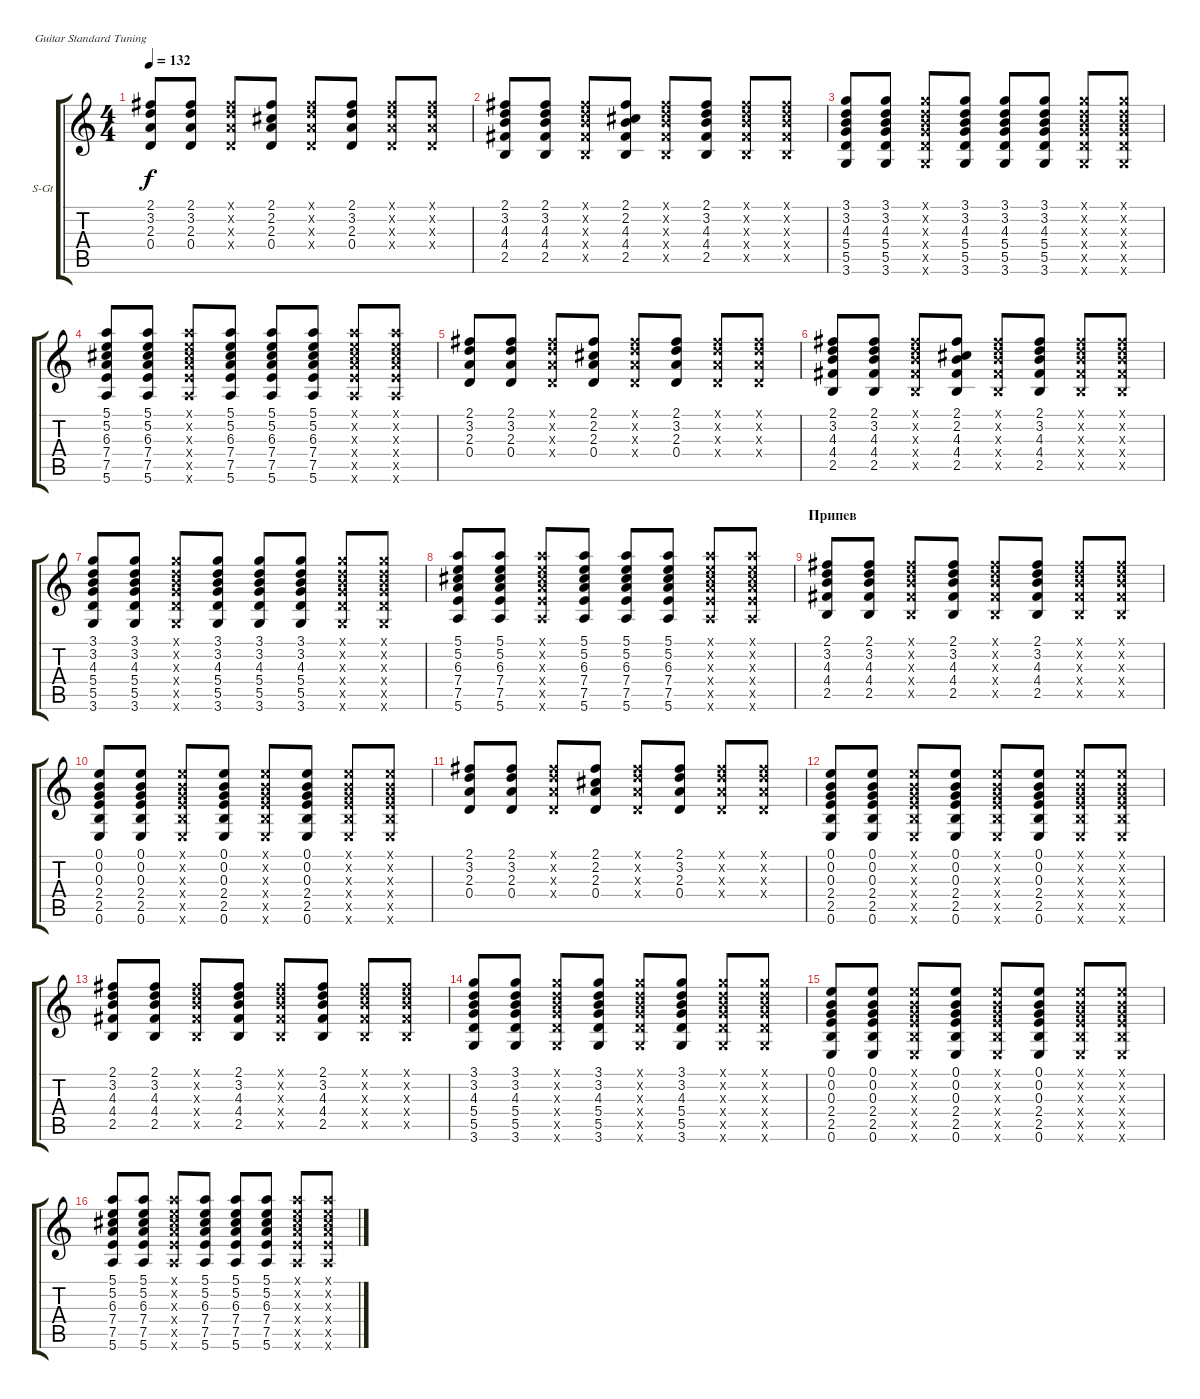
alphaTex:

\defaultSystemsLayout 4
\bracketExtendMode groupsimilarinstruments
\firstSystemTrackNameOrientation horizontal
\otherSystemsTrackNameOrientation horizontal
\track ("Steel Guitar" "S-Gt") {instrument acousticguitarsteel}
\staff {score tabs}
\tuning (E4 B3 G3 D3 A2 E2)
\ts (4 4)
\tempo 132
\clef g2
\ks c
(0.4 2.3 2.1 3.2).8{dy f} (0.4 2.1 2.3 3.2).8 (0.4{x} 2.3{x} 2.1{x} 3.2{x}).8 (0.4 2.3 2.2 2.1).8 (0.4{x} 2.3{x} 2.1{x} 3.2{x}).8 (0.4 2.1 2.3 3.2).8 (0.4{x} 2.3{x} 2.1{x} 3.2{x}).8 (0.4{x} 2.3{x} 2.1{x} 3.2{x}).8 |
(2.5 2.1 3.2 4.3 4.4).8 (2.5 2.1 3.2 4.3 4.4).8 (2.5{x} 2.1{x} 3.2{x} 4.3{x} 4.4{x}).8 (2.5 2.1 2.2 4.3 4.4).8 (2.5{x} 2.1{x} 3.2{x} 4.3{x} 4.4{x}).8 (2.5 2.1 3.2 4.3 4.4).8 (2.5{x} 2.1{x} 3.2{x} 4.3{x} 4.4{x}).8 (2.5{x} 2.1{x} 3.2{x} 4.3{x} 4.4{x}).8 |
(3.6 3.1 3.2 4.3 5.4 5.5).8 (3.6 3.1 3.2 4.3 5.4 5.5).8 (3.6{x} 3.1{x} 3.2{x} 4.3{x} 5.4{x} 5.5{x}).8 (3.6 3.1 3.2 4.3 5.4 5.5).8 (3.6 3.1 3.2 4.3 5.4 5.5).8 (3.6 3.1 3.2 4.3 5.4 5.5).8 (3.6{x} 3.1{x} 3.2{x} 4.3{x} 5.4{x} 5.5{x}).8 (3.6{x} 3.1{x} 3.2{x} 4.3{x} 5.4{x} 5.5{x}).8 |
(5.6 5.1 5.2 6.3 7.4 7.5).8 (5.6 5.1 5.2 6.3 7.4 7.5).8 (5.6{x} 5.1{x} 5.2{x} 6.3{x} 7.4{x} 7.5{x}).8 (5.6 5.1 7.4 7.5 5.2 6.3).8 (5.6 5.1 5.2 6.3 7.4 7.5).8 (5.6 5.1 5.2 6.3 7.4 7.5).8 (5.6{x} 5.1{x} 5.2{x} 6.3{x} 7.4{x} 7.5{x}).8 (5.6{x} 5.1{x} 7.4{x} 7.5{x} 5.2{x} 6.3{x}).8 |
(0.4 2.3 2.1 3.2).8 (0.4 2.1 2.3 3.2).8 (0.4{x} 2.3{x} 2.1{x} 3.2{x}).8 (0.4 2.3 2.2 2.1).8 (0.4{x} 2.3{x} 2.1{x} 3.2{x}).8 (0.4 2.1 2.3 3.2).8 (0.4{x} 2.3{x} 2.1{x} 3.2{x}).8 (0.4{x} 2.3{x} 2.1{x} 3.2{x}).8 |
(2.5 2.1 3.2 4.3 4.4).8 (2.5 2.1 3.2 4.3 4.4).8 (2.5{x} 2.1{x} 3.2{x} 4.3{x} 4.4{x}).8 (2.5 2.1 2.2 4.3 4.4).8 (2.5{x} 2.1{x} 3.2{x} 4.3{x} 4.4{x}).8 (2.5 2.1 3.2 4.3 4.4).8 (2.5{x} 2.1{x} 3.2{x} 4.3{x} 4.4{x}).8 (2.5{x} 2.1{x} 3.2{x} 4.3{x} 4.4{x}).8 |
(3.6 3.1 3.2 4.3 5.4 5.5).8 (3.6 3.1 3.2 4.3 5.4 5.5).8 (3.6{x} 3.1{x} 3.2{x} 4.3{x} 5.4{x} 5.5{x}).8 (3.6 3.1 3.2 4.3 5.4 5.5).8 (3.6 3.1 3.2 4.3 5.4 5.5).8 (3.6 3.1 3.2 4.3 5.4 5.5).8 (3.6{x} 3.1{x} 3.2{x} 4.3{x} 5.4{x} 5.5{x}).8 (3.6{x} 3.1{x} 3.2{x} 4.3{x} 5.4{x} 5.5{x}).8 |
(5.6 5.1 5.2 6.3 7.4 7.5).8 (5.6 5.1 5.2 6.3 7.4 7.5).8 (5.6{x} 5.1{x} 5.2{x} 6.3{x} 7.4{x} 7.5{x}).8 (5.6 5.1 7.4 7.5 5.2 6.3).8 (5.6 5.1 5.2 6.3 7.4 7.5).8 (5.6 5.1 5.2 6.3 7.4 7.5).8 (5.6{x} 5.1{x} 5.2{x} 6.3{x} 7.4{x} 7.5{x}).8 (5.6{x} 5.1{x} 7.4{x} 7.5{x} 5.2{x} 6.3{x}).8 |
\section ("" "Припев")
(2.5 2.1 3.2 4.3 4.4).8 (2.5 2.1 3.2 4.3 4.4).8 (2.5{x} 2.1{x} 3.2{x} 4.3{x} 4.4{x}).8 (2.5 2.1 3.2 4.3 4.4).8 (2.5{x} 2.1{x} 3.2{x} 4.3{x} 4.4{x}).8 (2.5 2.1 3.2 4.3 4.4).8 (2.5{x} 2.1{x} 3.2{x} 4.3{x} 4.4{x}).8 (2.5{x} 2.1{x} 3.2{x} 4.3{x} 4.4{x}).8 |
(0.6 0.1 0.2 0.3 2.4 2.5).8 (0.6 0.1 0.2 0.3 2.4 2.5).8 (0.6{x} 0.1{x} 0.2{x} 0.3{x} 2.4{x} 2.5{x}).8 (0.6 0.1 0.2 0.3 2.4 2.5).8 (0.6{x} 0.1{x} 0.2{x} 0.3{x} 2.4{x} 2.5{x}).8 (0.6 0.1 0.2 0.3 2.4 2.5).8 (0.6{x} 0.1{x} 0.2{x} 0.3{x} 2.4{x} 2.5{x}).8 (0.6{x} 0.1{x} 0.2{x} 0.3{x} 2.4{x} 2.5{x}).8 |
(0.4 2.3 2.1 3.2).8 (0.4 2.1 2.3 3.2).8 (0.4{x} 2.3{x} 2.1{x} 3.2{x}).8 (0.4 2.3 2.2 2.1).8 (0.4{x} 2.3{x} 2.1{x} 3.2{x}).8 (0.4 2.1 2.3 3.2).8 (0.4{x} 2.3{x} 2.1{x} 3.2{x}).8 (0.4{x} 2.3{x} 2.1{x} 3.2{x}).8 |
(0.6 0.1 0.2 0.3 2.4 2.5).8 (0.6 0.1 0.2 0.3 2.4 2.5).8 (0.6{x} 0.1{x} 0.2{x} 0.3{x} 2.4{x} 2.5{x}).8 (0.6 0.1 0.2 0.3 2.4 2.5).8 (0.6{x} 0.1{x} 0.2{x} 0.3{x} 2.4{x} 2.5{x}).8 (0.6 0.1 0.2 0.3 2.4 2.5).8 (0.6{x} 0.1{x} 0.2{x} 0.3{x} 2.4{x} 2.5{x}).8 (0.6{x} 0.1{x} 0.2{x} 0.3{x} 2.4{x} 2.5{x}).8 |
(2.5 2.1 3.2 4.3 4.4).8 (2.5 2.1 3.2 4.3 4.4).8 (2.5{x} 2.1{x} 3.2{x} 4.3{x} 4.4{x}).8 (2.5 2.1 3.2 4.3 4.4).8 (2.5{x} 2.1{x} 3.2{x} 4.3{x} 4.4{x}).8 (2.5 2.1 3.2 4.3 4.4).8 (2.5{x} 2.1{x} 3.2{x} 4.3{x} 4.4{x}).8 (2.5{x} 2.1{x} 3.2{x} 4.3{x} 4.4{x}).8 |
(3.6 3.1 3.2 4.3 5.4 5.5).8 (3.6 3.1 3.2 4.3 5.4 5.5).8 (3.6{x} 3.1{x} 3.2{x} 4.3{x} 5.4{x} 5.5{x}).8 (3.6 3.1 3.2 4.3 5.4 5.5).8 (3.6{x} 3.1{x} 3.2{x} 4.3{x} 5.4{x} 5.5{x}).8 (3.6 3.1 3.2 4.3 5.4 5.5).8 (3.6{x} 3.1{x} 3.2{x} 4.3{x} 5.4{x} 5.5{x}).8 (3.6{x} 3.1{x} 3.2{x} 4.3{x} 5.4{x} 5.5{x}).8 |
(0.6 0.1 0.2 0.3 2.4 2.5).8 (0.6 0.1 0.2 0.3 2.4 2.5).8 (0.6{x} 0.1{x} 0.2{x} 0.3{x} 2.4{x} 2.5{x}).8 (0.6 0.1 0.2 0.3 2.4 2.5).8 (0.6{x} 0.1{x} 0.2{x} 0.3{x} 2.4{x} 2.5{x}).8 (0.6 0.1 0.2 0.3 2.4 2.5).8 (0.6{x} 0.1{x} 0.2{x} 0.3{x} 2.4{x} 2.5{x}).8 (0.6{x} 0.1{x} 0.2{x} 0.3{x} 2.4{x} 2.5{x}).8 |
(5.6 5.1 5.2 6.3 7.4 7.5).8 (5.6 5.1 5.2 6.3 7.4 7.5).8 (5.6{x} 5.1{x} 5.2{x} 6.3{x} 7.4{x} 7.5{x}).8 (5.6 5.1 7.4 7.5 5.2 6.3).8 (5.6 5.1 5.2 6.3 7.4 7.5).8 (5.6 5.1 5.2 6.3 7.4 7.5).8 (5.6{x} 5.1{x} 5.2{x} 6.3{x} 7.4{x} 7.5{x}).8 (5.6{x} 5.1{x} 7.4{x} 7.5{x} 5.2{x} 6.3{x}).8
